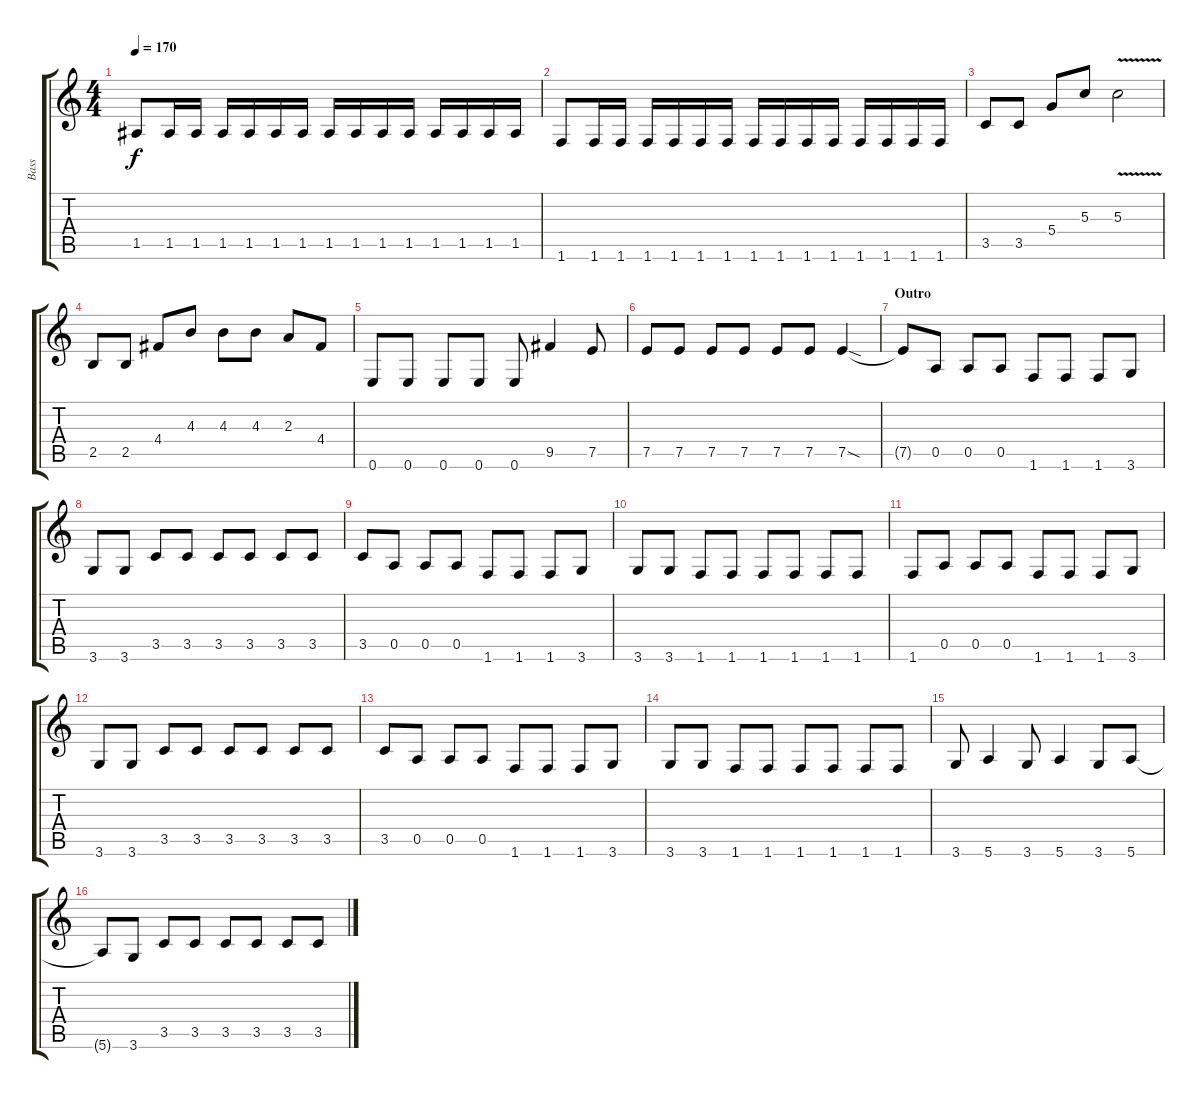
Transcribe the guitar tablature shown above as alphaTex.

\track ("Bass" "Bass") {instrument electricbassfinger}
\staff {score tabs}
\tuning (E4 B3 G3 D3 A2 E2) {hide}
\ts (4 4)
\tempo 170
\clef g2
\ks c
1.5.8{dy f} 1.5.16 1.5.16 1.5.16 1.5.16 1.5.16 1.5.16 1.5.16 1.5.16 1.5.16 1.5.16 1.5.16 1.5.16 1.5.16 1.5.16 |
1.6.8 1.6.16 1.6.16 1.6.16 1.6.16 1.6.16 1.6.16 1.6.16 1.6.16 1.6.16 1.6.16 1.6.16 1.6.16 1.6.16 1.6.16 |
3.5.8 3.5.8 5.4.8 5.3.8 5.3{v}.2 |
2.5.8 2.5.8 4.4.8 4.3.8 4.3.8 4.3.8 2.3.8 4.4.8 |
0.6.8 0.6.8 0.6.8 0.6.8 0.6.8 9.5.4 7.5.8 |
7.5.8 7.5.8 7.5.8 7.5.8 7.5.8 7.5.8 7.5{sod}.4 |
\section ("" "Outro")
7.5{t}.8 0.5.8 0.5.8 0.5.8 1.6.8 1.6.8 1.6.8 3.6.8 |
3.6.8 3.6.8 3.5.8 3.5.8 3.5.8 3.5.8 3.5.8 3.5.8 |
3.5.8 0.5.8 0.5.8 0.5.8 1.6.8 1.6.8 1.6.8 3.6.8 |
3.6.8 3.6.8 1.6.8 1.6.8 1.6.8 1.6.8 1.6.8 1.6.8 |
1.6.8 0.5.8 0.5.8 0.5.8 1.6.8 1.6.8 1.6.8 3.6.8 |
3.6.8 3.6.8 3.5.8 3.5.8 3.5.8 3.5.8 3.5.8 3.5.8 |
3.5.8 0.5.8 0.5.8 0.5.8 1.6.8 1.6.8 1.6.8 3.6.8 |
3.6.8 3.6.8 1.6.8 1.6.8 1.6.8 1.6.8 1.6.8 1.6.8 |
\section ("" "")
3.6.8 5.6.4 3.6.8 5.6.4 3.6.8 5.6.8 |
5.6{t}.8 3.6.8 3.5.8 3.5.8 3.5.8 3.5.8 3.5.8 3.5.8
